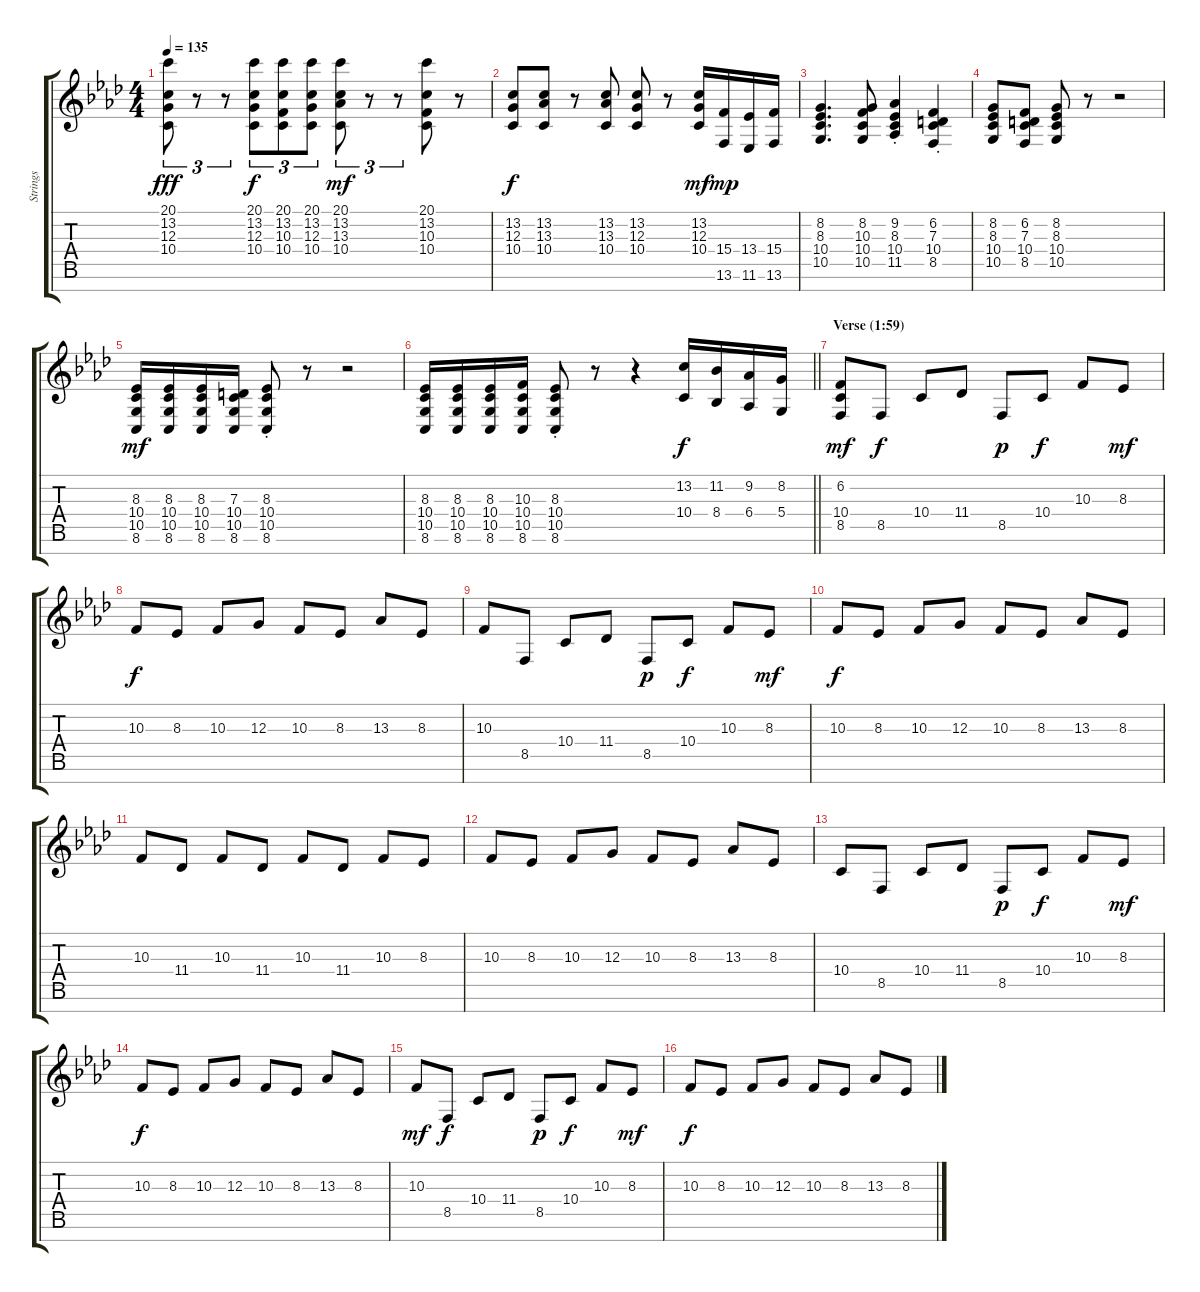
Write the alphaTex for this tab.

\track ("Strings" "Strings") {instrument stringensemble1}
\staff {score tabs}
\tuning (E4 B3 G3 D3 A2 E2 B1) {hide}
\ts (4 4)
\tempo 135
\clef g2
\ks fminor
(20.1 13.2 12.3 10.4).8{tu (3 2) dy fff} r.8{tu (3 2)} r.8{tu (3 2)} (20.1 13.2 12.3 10.4).8{tu (3 2) dy f} (20.1 13.2 10.3 10.4).8{tu (3 2)} (20.1 13.2 12.3 10.4).8{tu (3 2)} (20.1 13.2 13.3 10.4).8{tu (3 2) dy mf} r.8{tu (3 2)} r.8{tu (3 2)} (20.1 13.2 10.3 10.4).8 r.8 |
(13.2 12.3 10.4).8{dy f} (13.2 13.3 10.4).8 r.8 (13.2 13.3 10.4).8 (13.2 12.3 10.4).8 r.8 (13.2 12.3 10.4).16{dy mf} (15.4 13.6).16{dy mp} (13.4 11.6).16 (15.4 13.6).16 |
(8.2 8.3 10.4 10.5).4{d} (8.2 10.3 10.4 10.5).8 (9.2{st} 8.3{st} 10.4{st} 11.5{st}).4 (6.2{st} 7.3{st} 10.4{st} 8.5{st}).4 |
(8.2 8.3 10.4 10.5).8 (6.2 7.3 10.4 8.5).8 (8.2 8.3 10.4 10.5).8 r.8 r.2 |
(8.3 10.4 10.5 8.6).16{dy mf} (8.3 10.4 10.5 8.6).16 (8.3 10.4 10.5 8.6).16 (7.3 10.4 10.5 8.6).16 (8.3{st} 10.4{st} 10.5{st} 8.6{st}).8 r.8 r.2 |
\barLineRight lightlight
(8.3 10.4 10.5 8.6).16 (8.3 10.4 10.5 8.6).16 (8.3 10.4 10.5 8.6).16 (10.3 10.4 10.5 8.6).16 (8.3{st} 10.4{st} 10.5{st} 8.6{st}).8 r.8 r.4 (13.2 10.4).16{dy f balance 13} (11.2 8.4).16 (9.2 6.4).16 (8.2 5.4).16 |
\section ("" "Verse (1:59)")
(6.2 10.4 8.5).8{dy mf} 8.5.8{dy f} 10.4.8 11.4.8 8.5.8{dy p} 10.4.8{dy f} 10.3.8 8.3.8{dy mf} |
10.3.8{dy f} 8.3.8 10.3.8 12.3.8 10.3.8 8.3.8 13.3.8 8.3.8 |
10.3.8 8.5.8 10.4.8 11.4.8 8.5.8{dy p} 10.4.8{dy f} 10.3.8 8.3.8{dy mf} |
10.3.8{dy f} 8.3.8 10.3.8 12.3.8 10.3.8 8.3.8 13.3.8 8.3.8 |
10.3.8 11.4.8 10.3.8 11.4.8 10.3.8 11.4.8 10.3.8 8.3.8 |
10.3.8 8.3.8 10.3.8 12.3.8 10.3.8 8.3.8 13.3.8 8.3.8 |
10.4.8 8.5.8 10.4.8 11.4.8 8.5.8{dy p} 10.4.8{dy f} 10.3.8 8.3.8{dy mf} |
10.3.8{dy f} 8.3.8 10.3.8 12.3.8 10.3.8 8.3.8 13.3.8 8.3.8 |
10.3.8{dy mf} 8.5.8{dy f} 10.4.8 11.4.8 8.5.8{dy p} 10.4.8{dy f} 10.3.8 8.3.8{dy mf} |
10.3.8{dy f} 8.3.8 10.3.8 12.3.8 10.3.8 8.3.8 13.3.8 8.3.8
